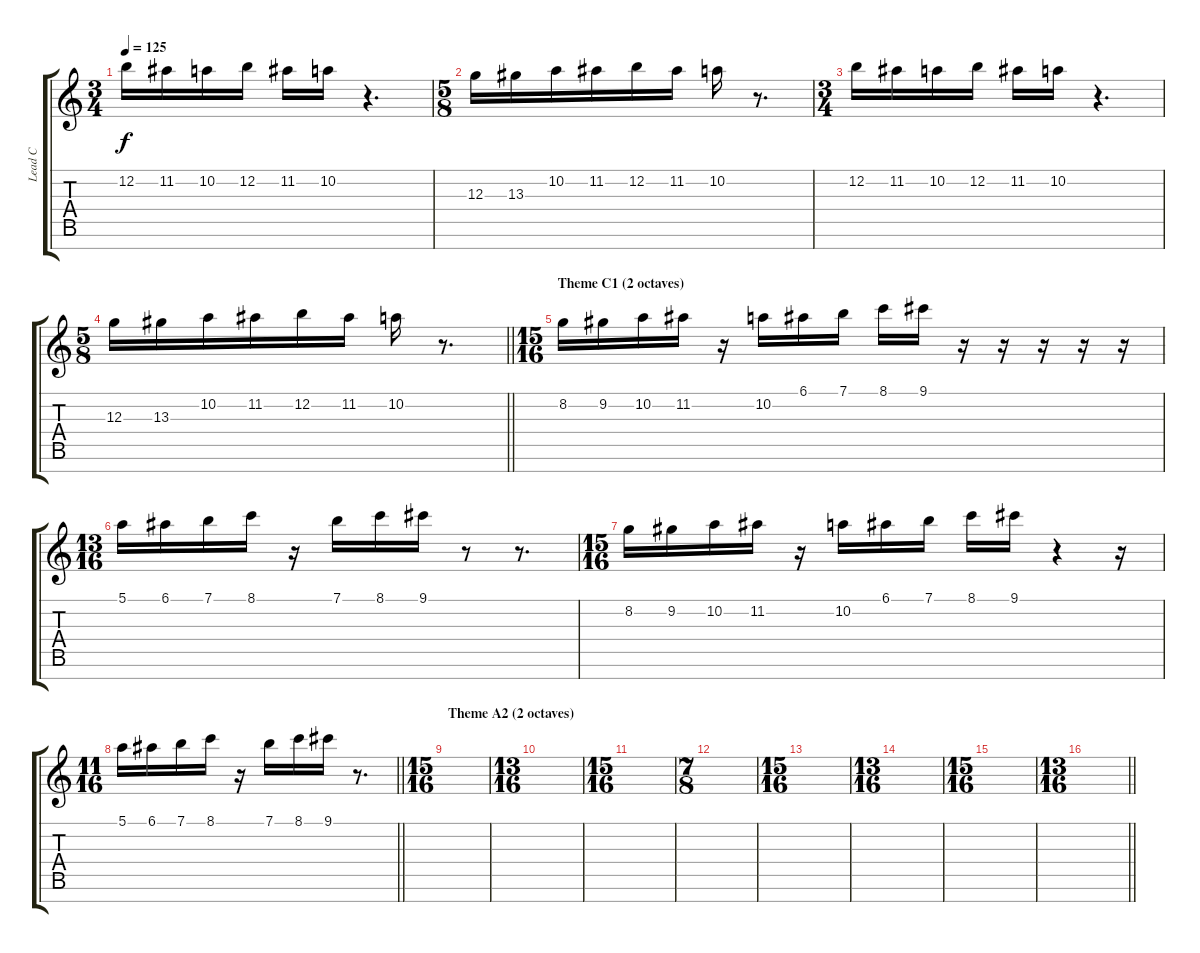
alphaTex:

\track ("Lead C" "Lead C") {instrument overdrivenguitar}
\staff {score tabs}
\tuning (E4 B3 G3 D3 A2 E2 B1) {hide}
\ts (3 4)
\tempo 125
\clef g2
\ks c
12.2.16{dy f} 11.2.16 10.2.16 12.2.16 11.2.16 10.2.16 r.4{d} |
\ts (5 8)
12.3.16 13.3.16 10.2.16 11.2.16 12.2.16 11.2.16 10.2.16 r.8{d} |
\ts (3 4)
12.2.16 11.2.16 10.2.16 12.2.16 11.2.16 10.2.16 r.4{d} |
\ts (5 8)
\barLineRight lightlight
12.3.16 13.3.16 10.2.16 11.2.16 12.2.16 11.2.16 10.2.16 r.8{d} |
\ts (15 16)
\section ("" "Theme C1 (2 octaves)")
8.2.16 9.2.16 10.2.16 11.2.16 r.16 10.2.16 6.1.16 7.1.16 8.1.16 9.1.16 r.16 r.16 r.16 r.16 r.16 |
\ts (13 16)
5.1.16 6.1.16 7.1.16 8.1.16 r.16 7.1.16 8.1.16 9.1.16 r.8 r.8{d} |
\ts (15 16)
8.2.16 9.2.16 10.2.16 11.2.16 r.16 10.2.16 6.1.16 7.1.16 8.1.16 9.1.16 r.4 r.16 |
\ts (11 16)
\barLineRight lightlight
5.1.16 6.1.16 7.1.16 8.1.16 r.16 7.1.16 8.1.16 9.1.16 r.8{d} |
\ts (15 16)
\section ("" "Theme A2 (2 octaves)")
|
\ts (13 16)
|
\ts (15 16)
|
\ts (7 8)
|
\ts (15 16)
|
\ts (13 16)
|
\ts (15 16)
|
\ts (13 16)
\barLineRight lightlight
